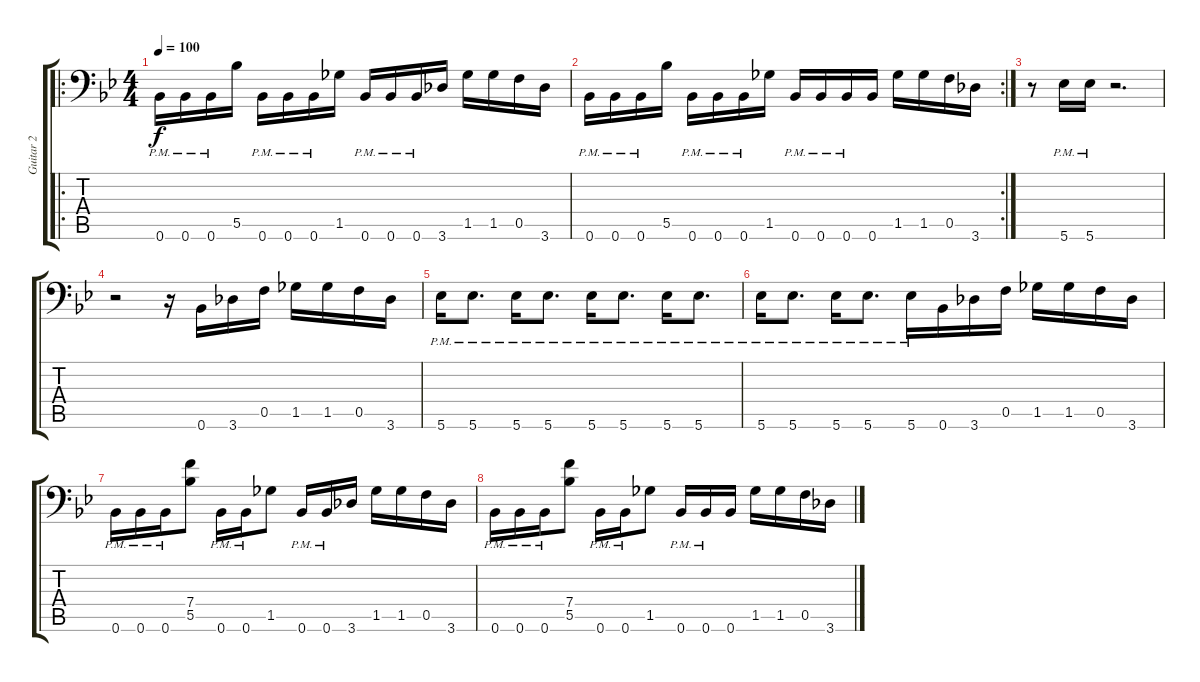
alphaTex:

\track ("Guitar 2" "Guitar 2") {instrument distortionguitar}
\staff {score tabs}
\tuning (C4 G3 Eb3 Bb2 F2 Bb1) {hide}
\ro
\ts (4 4)
\tempo 100
\clef f4
\ks bb
0.6{pm}.16{dy f} 0.6{pm}.16 0.6{pm}.16 5.5.16 0.6{pm}.16 0.6{pm}.16 0.6{pm}.16 1.5.16 0.6{pm}.16 0.6{pm}.16 0.6{pm}.16 3.6.16 1.5.16 1.5.16 0.5.16 3.6.16 |
\rc 2
0.6{pm}.16 0.6{pm}.16 0.6{pm}.16 5.5.16 0.6{pm}.16 0.6{pm}.16 0.6{pm}.16 1.5.16 0.6{pm}.16 0.6{pm}.16 0.6{pm}.16 0.6.16 1.5.16 1.5.16 0.5.16 3.6.16 |
r.8 5.6{pm}.16 5.6{pm}.16 r.2{d} |
r.2 r.16 0.6.16 3.6.16 0.5.16 1.5.16 1.5.16 0.5.16 3.6.16 |
5.6{pm}.16 5.6{pm}.8{d} 5.6{pm}.16 5.6{pm}.8{d} 5.6{pm}.16 5.6{pm}.8{d} 5.6{pm}.16 5.6{pm}.8{d} |
5.6{pm}.16 5.6{pm}.8{d} 5.6{pm}.16 5.6{pm}.8{d} 5.6{pm}.16 0.6.16 3.6.16 0.5.16 1.5.16 1.5.16 0.5.16 3.6.16 |
0.6{pm}.16 0.6{pm}.16 0.6{pm}.16 (7.4 5.5).8 0.6{pm}.16 0.6{pm}.16 1.5.8 0.6{pm}.16 0.6{pm}.16 3.6.16 1.5.16 1.5.16 0.5.16 3.6.16 |
0.6{pm}.16 0.6{pm}.16 0.6{pm}.16 (7.4 5.5).8 0.6{pm}.16 0.6{pm}.16 1.5.8 0.6{pm}.16 0.6{pm}.16 0.6.16 1.5.16 1.5.16 0.5.16 3.6.16
